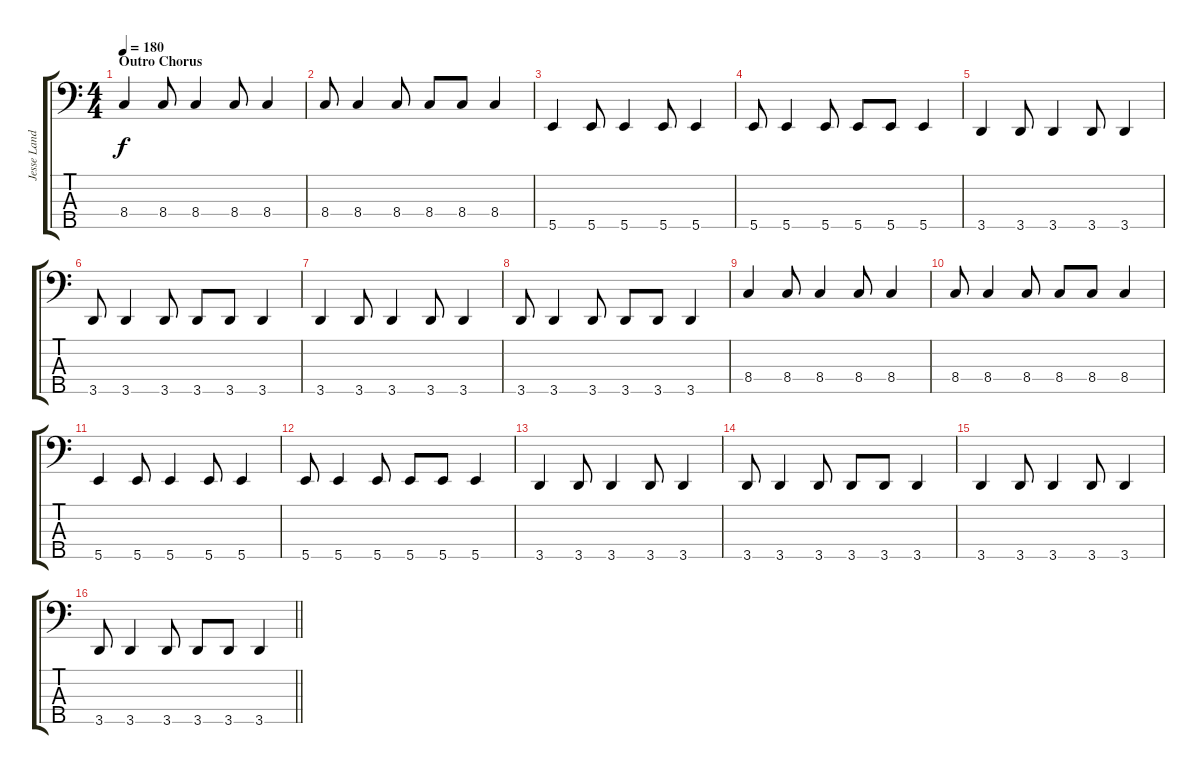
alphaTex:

\track ("Jesse Landry (Bass)" "Jesse Land") {instrument electricbassfinger}
\staff {score tabs}
\tuning (G2 D2 A1 E1 B0) {hide}
\ts (4 4)
\section ("" "Outro Chorus")
\tempo 180
\clef f4
\ks c
8.4.4{dy f} 8.4.8 8.4.4 8.4.8 8.4.4 |
8.4.8 8.4.4 8.4.8 8.4.8 8.4.8 8.4.4 |
5.5.4 5.5.8 5.5.4 5.5.8 5.5.4 |
5.5.8 5.5.4 5.5.8 5.5.8 5.5.8 5.5.4 |
3.5.4 3.5.8 3.5.4 3.5.8 3.5.4 |
3.5.8 3.5.4 3.5.8 3.5.8 3.5.8 3.5.4 |
3.5.4 3.5.8 3.5.4 3.5.8 3.5.4 |
3.5.8 3.5.4 3.5.8 3.5.8 3.5.8 3.5.4 |
8.4.4 8.4.8 8.4.4 8.4.8 8.4.4 |
8.4.8 8.4.4 8.4.8 8.4.8 8.4.8 8.4.4 |
5.5.4 5.5.8 5.5.4 5.5.8 5.5.4 |
5.5.8 5.5.4 5.5.8 5.5.8 5.5.8 5.5.4 |
3.5.4 3.5.8 3.5.4 3.5.8 3.5.4 |
3.5.8 3.5.4 3.5.8 3.5.8 3.5.8 3.5.4 |
3.5.4 3.5.8 3.5.4 3.5.8 3.5.4 |
\barLineRight lightlight
3.5.8 3.5.4 3.5.8 3.5.8 3.5.8 3.5.4
